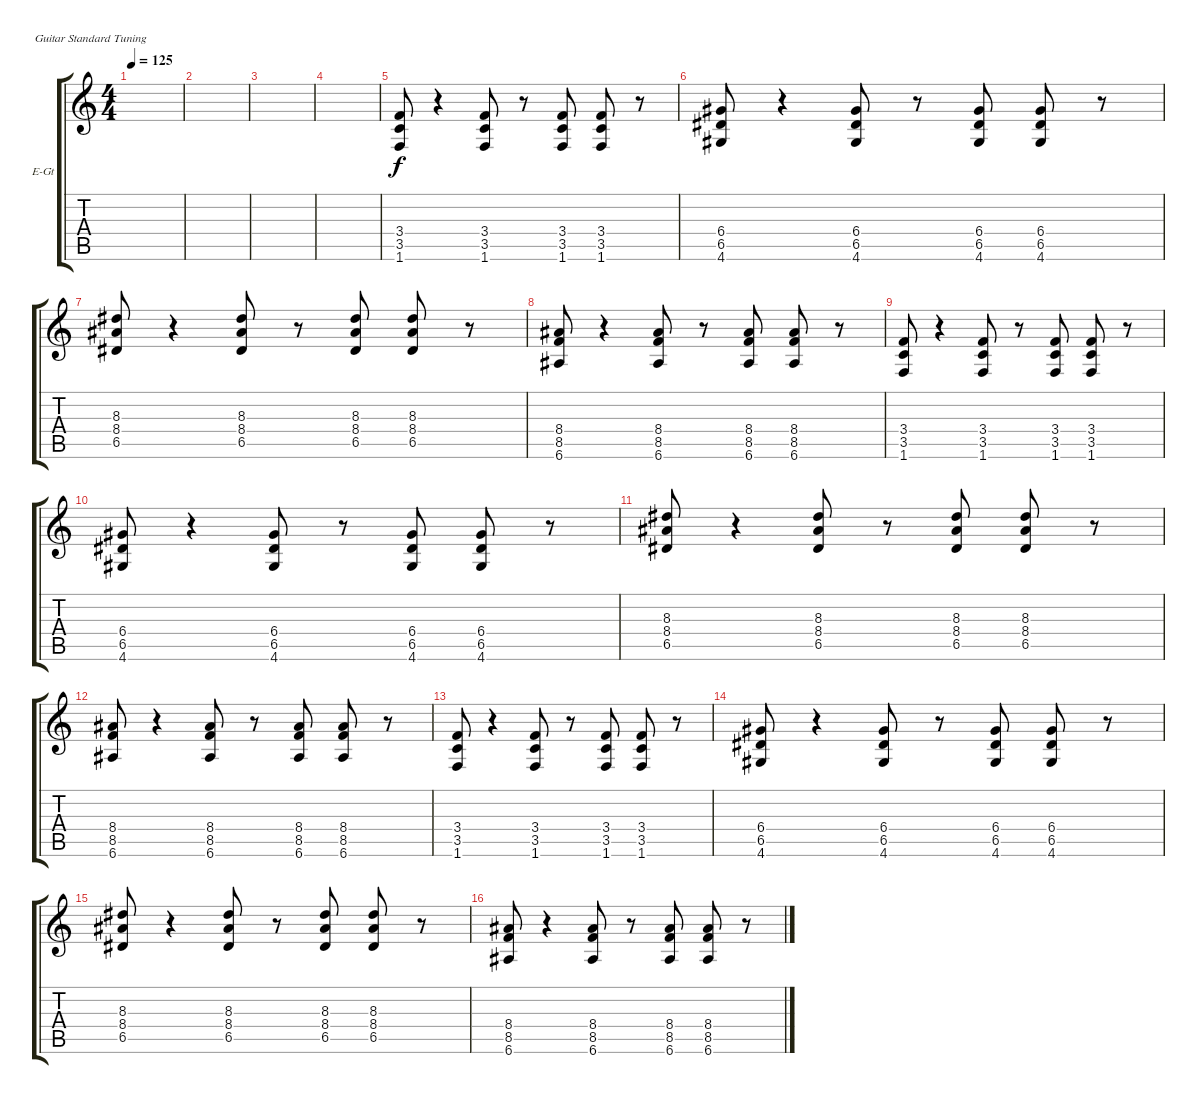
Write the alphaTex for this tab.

\defaultSystemsLayout 4
\bracketExtendMode groupsimilarinstruments
\firstSystemTrackNameOrientation horizontal
\otherSystemsTrackNameOrientation horizontal
\track ("Electric Guitar" "E-Gt") {instrument electricguitarclean}
\staff {score tabs}
\tuning (E4 B3 G3 D3 A2 E2)
\ts (4 4)
\tempo 125
\clef g2
\scale
0.333333
\ks c
|
\scale
0.333333 |
\scale
0.333333 |
\scale
0.333333 |
\scale
0.333333 (1.6 3.5 3.4).8 r.4 (1.6 3.5 3.4).8 r.8 (1.6 3.5 3.4).8 (1.6 3.5 3.4).8 r.8 |
\scale
0.333333 (4.6 6.5 6.4).8 r.4 (4.6 6.4 6.5).8 r.8 (4.6 6.5 6.4).8 (4.6 6.5 6.4).8 r.8 |
\scale
0.333333 (6.5 8.4 8.3).8 r.4 (6.5 8.3 8.4).8 r.8 (6.5 8.4 8.3).8 (6.5 8.4 8.3).8 r.8 |
\scale
0.333333 (6.6 8.5 8.4).8 r.4 (6.6 8.4 8.5).8 r.8 (6.6 8.5 8.4).8 (6.6 8.5 8.4).8 r.8 |
\scale
0.333333 (1.6 3.5 3.4).8 r.4 (1.6 3.5 3.4).8 r.8 (1.6 3.5 3.4).8 (1.6 3.5 3.4).8 r.8 |
\scale
0.333333 (4.6 6.5 6.4).8 r.4 (4.6 6.4 6.5).8 r.8 (4.6 6.5 6.4).8 (4.6 6.5 6.4).8 r.8 |
\scale
0.333333 (6.5 8.4 8.3).8 r.4 (6.5 8.3 8.4).8 r.8 (6.5 8.4 8.3).8 (6.5 8.4 8.3).8 r.8 |
\scale
0.333333 (6.6 8.5 8.4).8 r.4 (6.6 8.4 8.5).8 r.8 (6.6 8.5 8.4).8 (6.6 8.5 8.4).8 r.8 |
\scale
0.333333 (1.6 3.5 3.4).8 r.4 (1.6 3.5 3.4).8 r.8 (1.6 3.5 3.4).8 (1.6 3.5 3.4).8 r.8 |
\scale
0.333333 (4.6 6.5 6.4).8 r.4 (4.6 6.4 6.5).8 r.8 (4.6 6.5 6.4).8 (4.6 6.5 6.4).8 r.8 |
\scale
0.333333 (6.5 8.4 8.3).8 r.4 (6.5 8.3 8.4).8 r.8 (6.5 8.4 8.3).8 (6.5 8.4 8.3).8 r.8 |
\scale
0.333333 (6.6 8.5 8.4).8 r.4 (6.6 8.4 8.5).8 r.8 (6.6 8.5 8.4).8 (6.6 8.5 8.4).8 r.8
